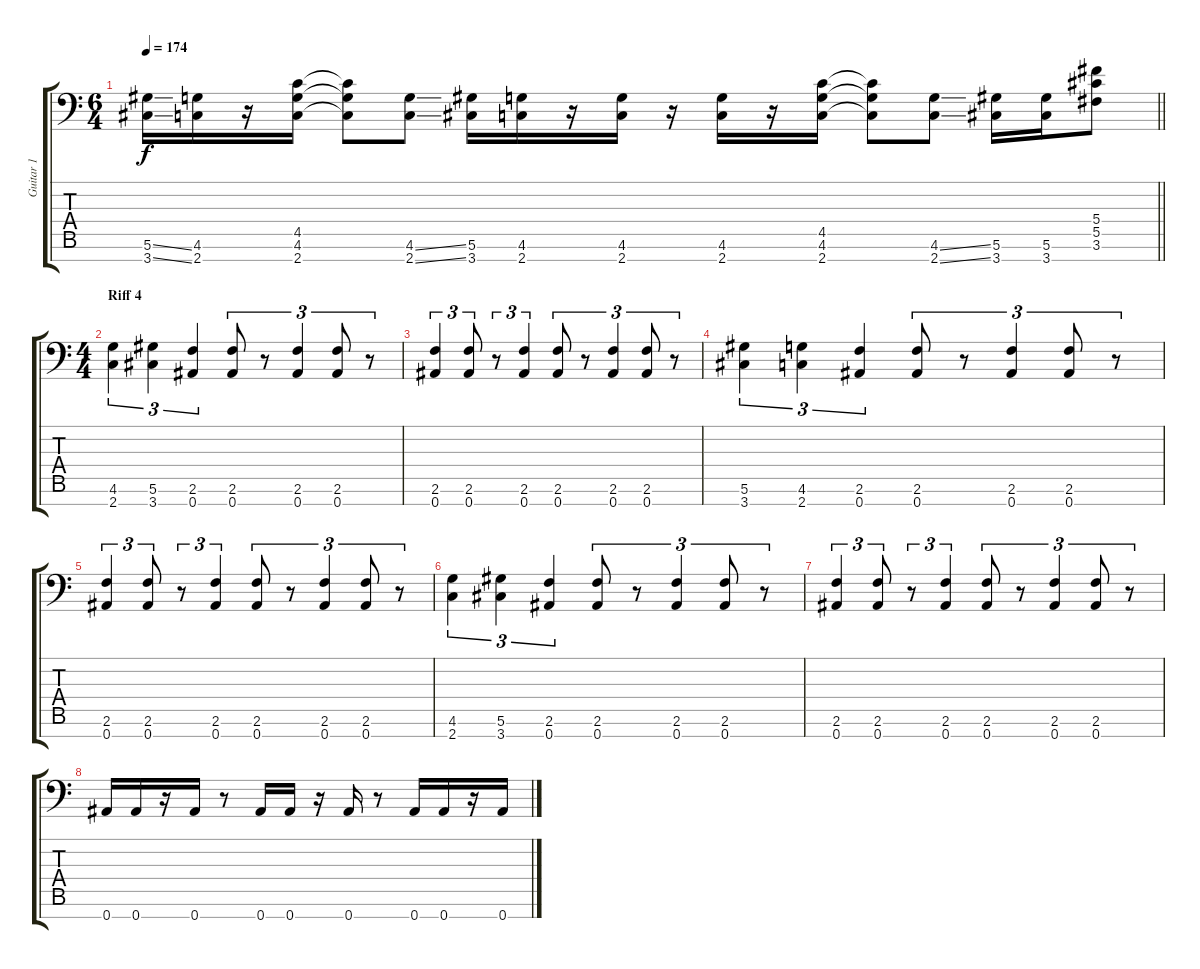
\track ("Guitar 1" "Guitar 1") {instrument distortionguitar}
\staff {score tabs}
\tuning (Eb4 Bb3 Gb3 Db3 Ab2 Eb2 Bb1) {hide}
\ts (6 4)
\tempo 174
\clef f4
\barLineRight lightlight
\ks c
(5.6{ss} 3.7{ss}).16{dy f} (4.6 2.7).16 r.16 (4.5 4.6 2.7).16 (4.5{t} 4.6{t} 2.7{t}).8 (4.6{ss} 2.7{ss}).8 (5.6 3.7).16 (4.6 2.7).16 r.16 (4.6 2.7).16 r.16 (4.6 2.7).16 r.16 (4.5 4.6 2.7).16 (4.5{t} 4.6{t} 2.7{t}).8 (4.6{ss} 2.7{ss}).8 (5.6 3.7).16 (5.6 3.7).16 (5.4 5.5 3.6).8 |
\ts (4 4)
\section ("" "Riff 4")
(4.6 2.7).4{tu (3 2)} (5.6 3.7).4{tu (3 2)} (2.6 0.7).4{tu (3 2)} (2.6 0.7).8{tu (3 2)} r.8{tu (3 2)} (2.6 0.7).4{tu (3 2)} (2.6 0.7).8{tu (3 2)} r.8{tu (3 2)} |
(2.6 0.7).4{tu (3 2)} (2.6 0.7).8{tu (3 2)} r.8{tu (3 2)} (2.6 0.7).4{tu (3 2)} (2.6 0.7).8{tu (3 2)} r.8{tu (3 2)} (2.6 0.7).4{tu (3 2)} (2.6 0.7).8{tu (3 2)} r.8{tu (3 2)} |
(5.6 3.7).4{tu (3 2)} (4.6 2.7).4{tu (3 2)} (2.6 0.7).4{tu (3 2)} (2.6 0.7).8{tu (3 2)} r.8{tu (3 2)} (2.6 0.7).4{tu (3 2)} (2.6 0.7).8{tu (3 2)} r.8{tu (3 2)} |
(2.6 0.7).4{tu (3 2)} (2.6 0.7).8{tu (3 2)} r.8{tu (3 2)} (2.6 0.7).4{tu (3 2)} (2.6 0.7).8{tu (3 2)} r.8{tu (3 2)} (2.6 0.7).4{tu (3 2)} (2.6 0.7).8{tu (3 2)} r.8{tu (3 2)} |
(4.6 2.7).4{tu (3 2)} (5.6 3.7).4{tu (3 2)} (2.6 0.7).4{tu (3 2)} (2.6 0.7).8{tu (3 2)} r.8{tu (3 2)} (2.6 0.7).4{tu (3 2)} (2.6 0.7).8{tu (3 2)} r.8{tu (3 2)} |
(2.6 0.7).4{tu (3 2)} (2.6 0.7).8{tu (3 2)} r.8{tu (3 2)} (2.6 0.7).4{tu (3 2)} (2.6 0.7).8{tu (3 2)} r.8{tu (3 2)} (2.6 0.7).4{tu (3 2)} (2.6 0.7).8{tu (3 2)} r.8{tu (3 2)} |
0.7.16 0.7.16 r.16 0.7.16 r.8 0.7.16 0.7.16 r.16 0.7.16 r.8 0.7.16 0.7.16 r.16 0.7.16
